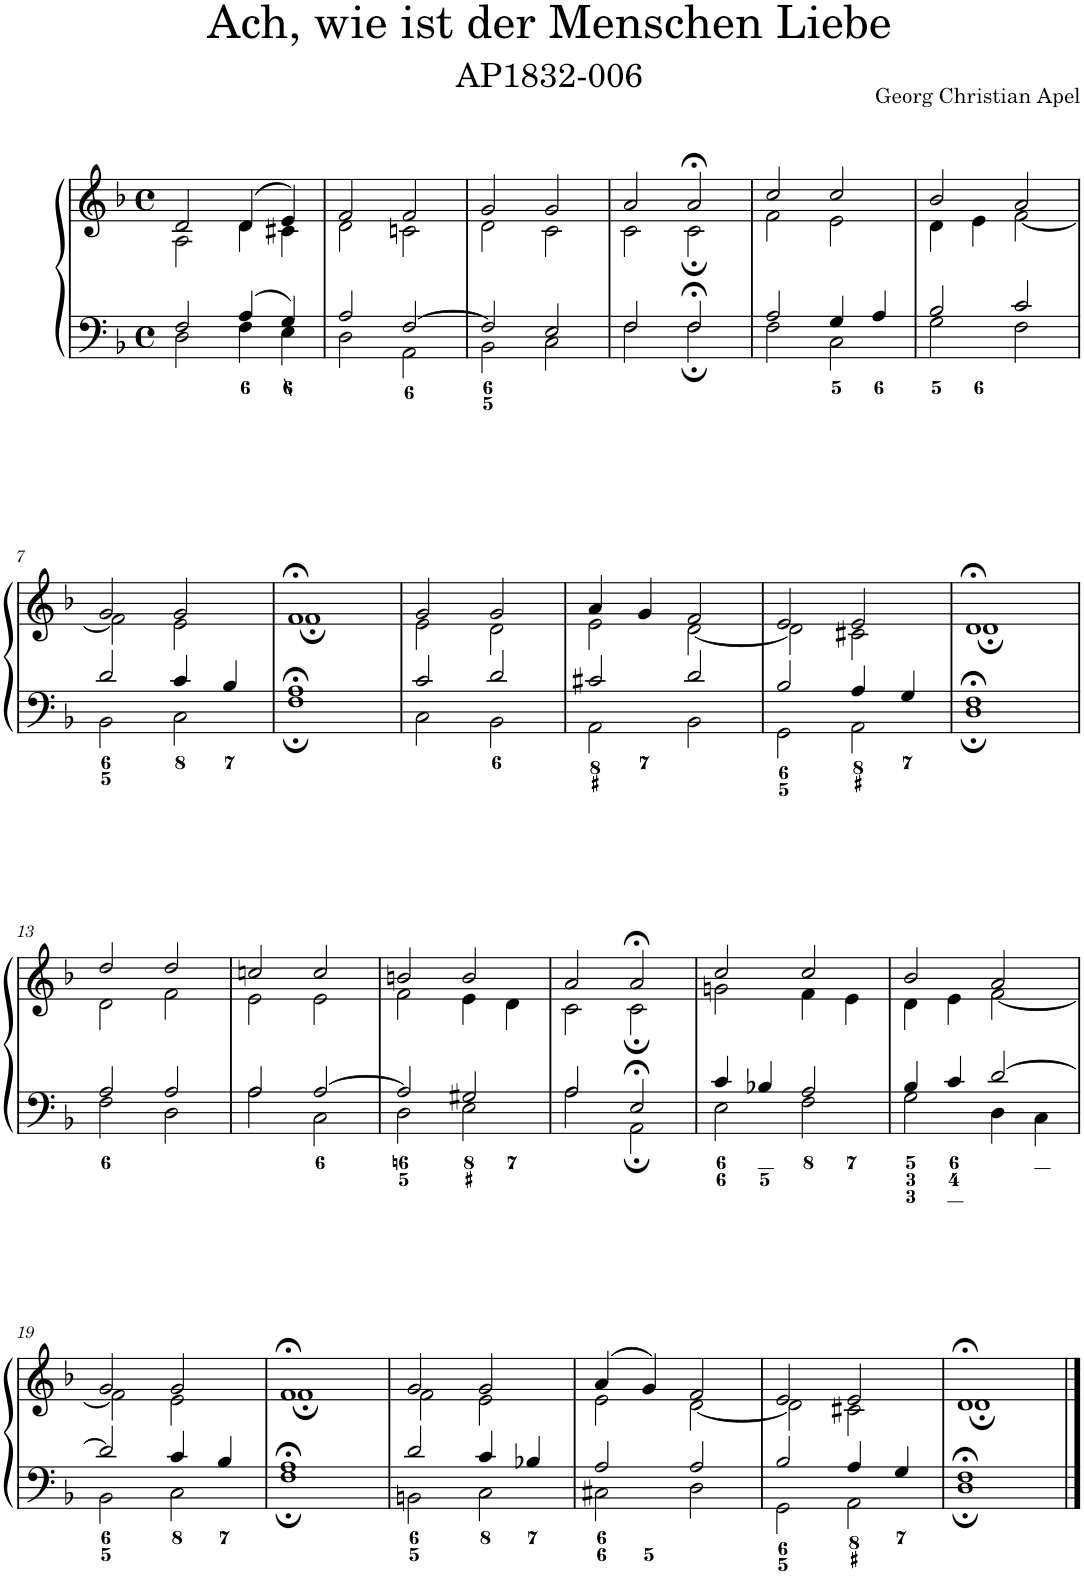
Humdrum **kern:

**kern	**kern
*part1	*part1
*staff2	*staff1
*I"Piano	*
*I'Pno.	*
*clefF4	*clefG2
*k[b-]	*k[b-]
*M4/4	*M4/4
*met(c)	*met(c)
=1	=1
*^	*^
2F/	2D\	2d/	2A\
4A/	4F\	(4d/	4d\
4G/	4E\	4e/)	4c#X\
=2	=2	=2	=2
2A/	2D\	2f/	2d\
[2F/	2AA\	2f/	2cn\
=3	=3	=3	=3
2F/]	2BB-\	2g/	2d\
2E/	2C\	2g/	2c\
=4	=4	=4	=4
2F/	2F\	2a/	2c\
2F;</	2F;\	2a;</	2c;\
=5	=5	=5	=5
2A/	2F\	2cc/	2f\
4G/	2C\	2cc/	2e\
4A/	.	.	.
=6	=6	=6	=6
2B-/	2G\	2b-/	4d\
.	.	.	4e\
2c/	2F\	2a/	[2f\
!!LO:LB:g=z	!!
=7	=7	=7	=7
2d/	2BB-\	2g/	2f\]
4c/	2C\	2g/	2e\
4B-/	.	.	.
=8	=8	=8	=8
1A;<	1F;	1f;<	1f;
=9	=9	=9	=9
2c/	2C\	2g/	2e\
2d/	2BB-\	2g/	2d\
=10	=10	=10	=10
2c#X/	2AA\	4a/	2e\
.	.	4g/	.
2d/	2BB-\	2f/	[2d\
=11	=11	=11	=11
2B-/	2GG\	2e/	2d\]
4A/	2AA\	2e/	2c#X\
4G/	.	.	.
=12	=12	=12	=12
1F;<	1D;	1d;<	1d;
!!LO:LB:g=z	!!
=13	=13	=13	=13
2A/	2F\	2dd/	2d\
2A/	2D\	2dd/	2f\
=14	=14	=14	=14
2A/	2A\	2ccn/	2e\
[2A/	2C\	2cc/	2e\
=15	=15	=15	=15
2A/]	2D\	2bn/	2f\
2G#X/	2E\	2b/	4e\
.	.	.	4d\
=16	=16	=16	=16
2A/	2A\	2a/	2c\
2E;</	2AA;\	2a;</	2c;\
=17	=17	=17	=17
4c/	2E\	2cc/	2gn\
4B-X/	.	.	.
2A/	2F\	2cc/	4f\
.	.	.	4e\
=18	=18	=18	=18
4B-/	2G\	2b-/	4d\
4c/	.	.	4e\
[2d/	4D\	2a/	[2f\
.	4C\	.	.
!!LO:LB:g=z	!!
=19	=19	=19	=19
2d/]	2BB-\	2g/	2f\]
4c/	2C\	2g/	2e\
4B-/	.	.	.
=20	=20	=20	=20
1A;<	1F;	1f;<	1f;
=21	=21	=21	=21
2d/	2BBn\	2g/	2f\
4c/	2C\	2g/	2e\
4B-X/	.	.	.
=22	=22	=22	=22
2A/	2C#X\	(4a/	2e\
.	.	4g/)	.
2A/	2D\	2f/	[2d\
=23	=23	=23	=23
2B-/	2GG\	2e/	2d\]
4A/	2AA\	2e/	2c#X\
4G/	.	.	.
=24	=24	=24	=24
1F;<	1D;	1d;<	1d;
*v	*v	*	*
*	*v	*v
==	==
*-	*-
